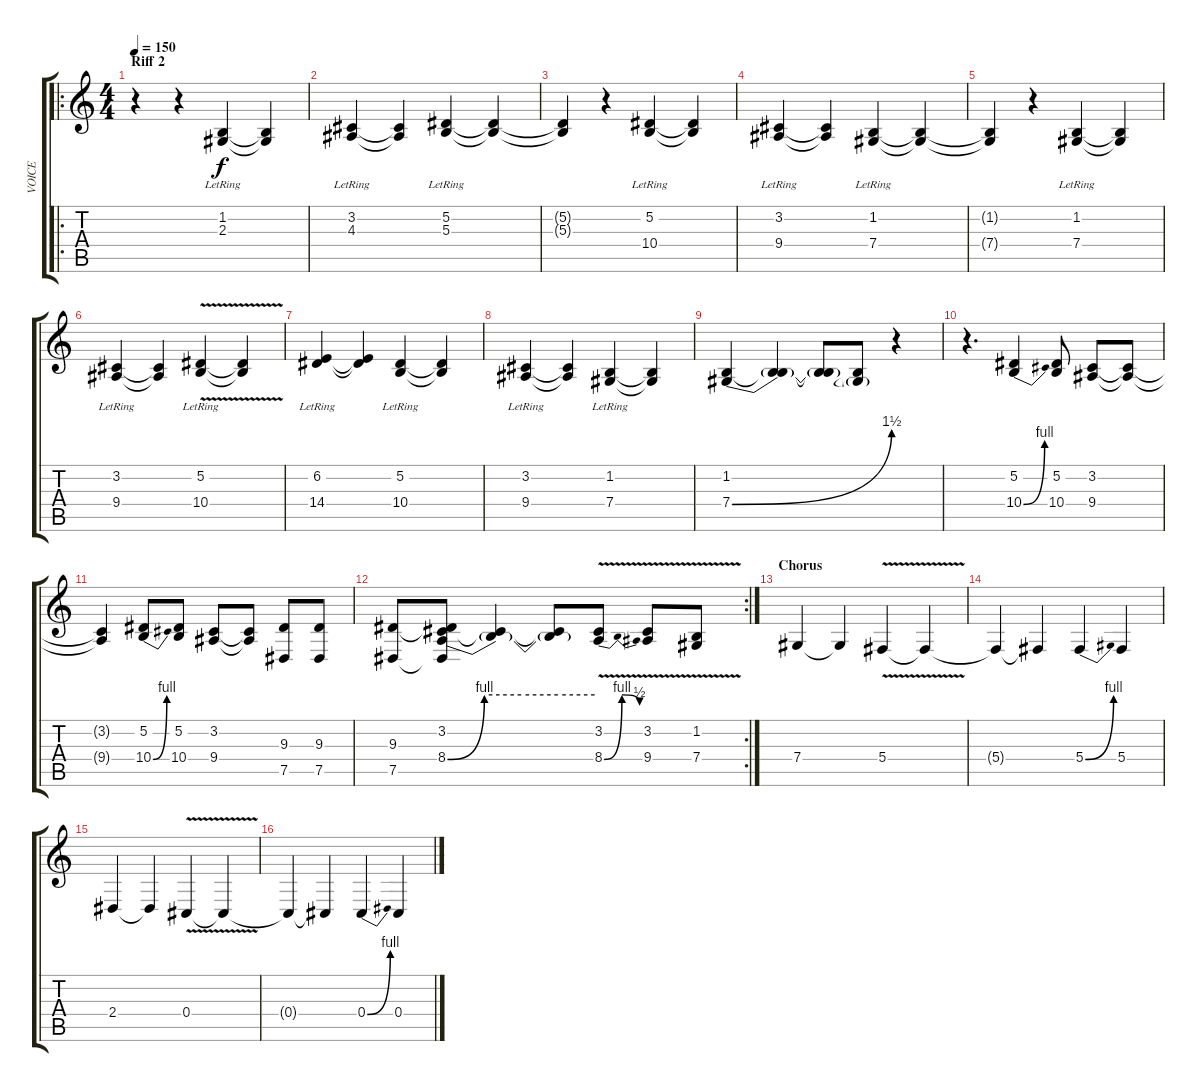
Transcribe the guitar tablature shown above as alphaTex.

\track ("VOICE" "VOICE") {instrument cello}
\staff {score tabs}
\tuning (Eb4 Bb3 Gb3 Db3 Ab2 Db2) {hide}
\ro
\ts (4 4)
\section ("" "Riff 2")
\tempo 150
\clef g2
\ks c
r.4{dy f} r.4 (1.2 2.3{lr}).4 (1.2{t} 2.3{t}).4 |
(3.2 4.3{lr}).4 (3.2{t} 4.3{t}).4 (5.2 5.3{lr}).4 (5.2{t} 5.3{t}).4 |
(5.2{t} 5.3{t}).4 r.4 (5.2 10.4{lr}).4 (5.2{t} 10.4{t}).4 |
(3.2 9.4{lr}).4 (3.2{t} 9.4{t}).4 (1.2 7.4{lr}).4 (1.2{t} 7.4{t}).4 |
(1.2{t} 7.4{t}).4 r.4 (1.2 7.4{lr}).4 (1.2{t} 7.4{t}).4 |
(3.2 9.4{lr}).4 (3.2{t} 9.4{t}).4 (5.2 10.4{v lr}).4 (5.2{t} 10.4{t}).4 |
(6.2 14.4{lr}).4 (6.2{t} 14.4{t}).4 (5.2 10.4{lr}).4 (5.2{t} 10.4{t}).4 |
(3.2 9.4{lr}).4 (3.2{t} 9.4{t}).4 (1.2 7.4{lr}).4 (1.2{t} 7.4{t}).4 |
(1.2 7.4{be (bend 0 0 60 6)}).4 (1.2{t} 7.4{t}).4 (1.2{t} 7.4{t}).8 (1.2{t} 7.4{t}).8 r.4 |
r.4{d} (5.2 10.4{be (bend 0 0 60 4)}).4 (5.2 10.4).8 (3.2 9.4).8 (3.2{t} 9.4{t}).8 |
(3.2{t} 9.4{t}).4 (5.2 10.4{be (bend 0 0 60 4)}).8 (5.2 10.4).8 (3.2 9.4).8 (3.2{t} 9.4{t}).8 (9.3 7.5).8 (9.3 7.5).8 |
\rc 2
(9.3 7.5).8 (3.2 9.3{t} 8.4{be (custom 0 0 15 4 30 4 45 4 60 4)} 7.5{t}).8 (3.2{t} 8.4{t}).4 (3.2{t} 8.4{t}).8 (3.2{v} 8.4{be (bendrelease 0 0 35 4 35 4 60 2)}).8 (3.2{v} 9.4).8 (1.2{v} 7.4).8 |
\section ("" "Chorus")
7.4.4 7.4{t}.4 5.4{v}.4 5.4{t}.4 |
5.4{t}.4 5.4{t}.4 5.4{be (bend 0 0 60 4)}.4 5.4.4 |
2.4.4 2.4{t}.4 0.4{v}.4 0.4{t}.4 |
0.4{t}.4 0.4{t}.4 0.4{be (bend 0 0 60 4)}.4 0.4.4
